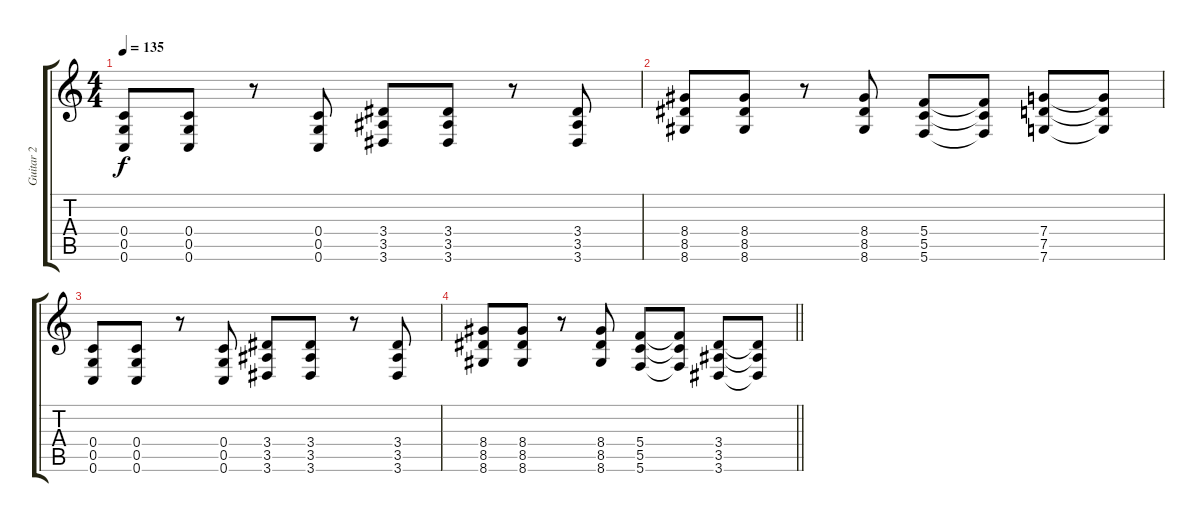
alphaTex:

\track ("Guitar 2" "Guitar 2") {instrument overdrivenguitar}
\staff {score tabs}
\tuning (D4 A3 F3 C3 G2 C2) {hide}
\ts (4 4)
\tempo 135
\clef g2
\ks c
(0.4 0.5 0.6).8{dy f} (0.4 0.5 0.6).8 r.8 (0.4 0.5 0.6).8 (3.4 3.5 3.6).8 (3.4 3.5 3.6).8 r.8 (3.4 3.5 3.6).8 |
(8.4 8.5 8.6).8 (8.4 8.5 8.6).8 r.8 (8.4 8.5 8.6).8 (5.4 5.5 5.6).8 (5.4{t} 5.5{t} 5.6{t}).8 (7.4 7.5 7.6).8 (7.4{t} 7.5{t} 7.6{t}).8 |
(0.4 0.5 0.6).8 (0.4 0.5 0.6).8 r.8 (0.4 0.5 0.6).8 (3.4 3.5 3.6).8 (3.4 3.5 3.6).8 r.8 (3.4 3.5 3.6).8 |
\barLineRight lightlight
(8.4 8.5 8.6).8 (8.4 8.5 8.6).8 r.8 (8.4 8.5 8.6).8 (5.4 5.5 5.6).8 (5.4{t} 5.5{t} 5.6{t}).8 (3.4 3.5 3.6).8 (3.4{t} 3.5{t} 3.6{t}).8
